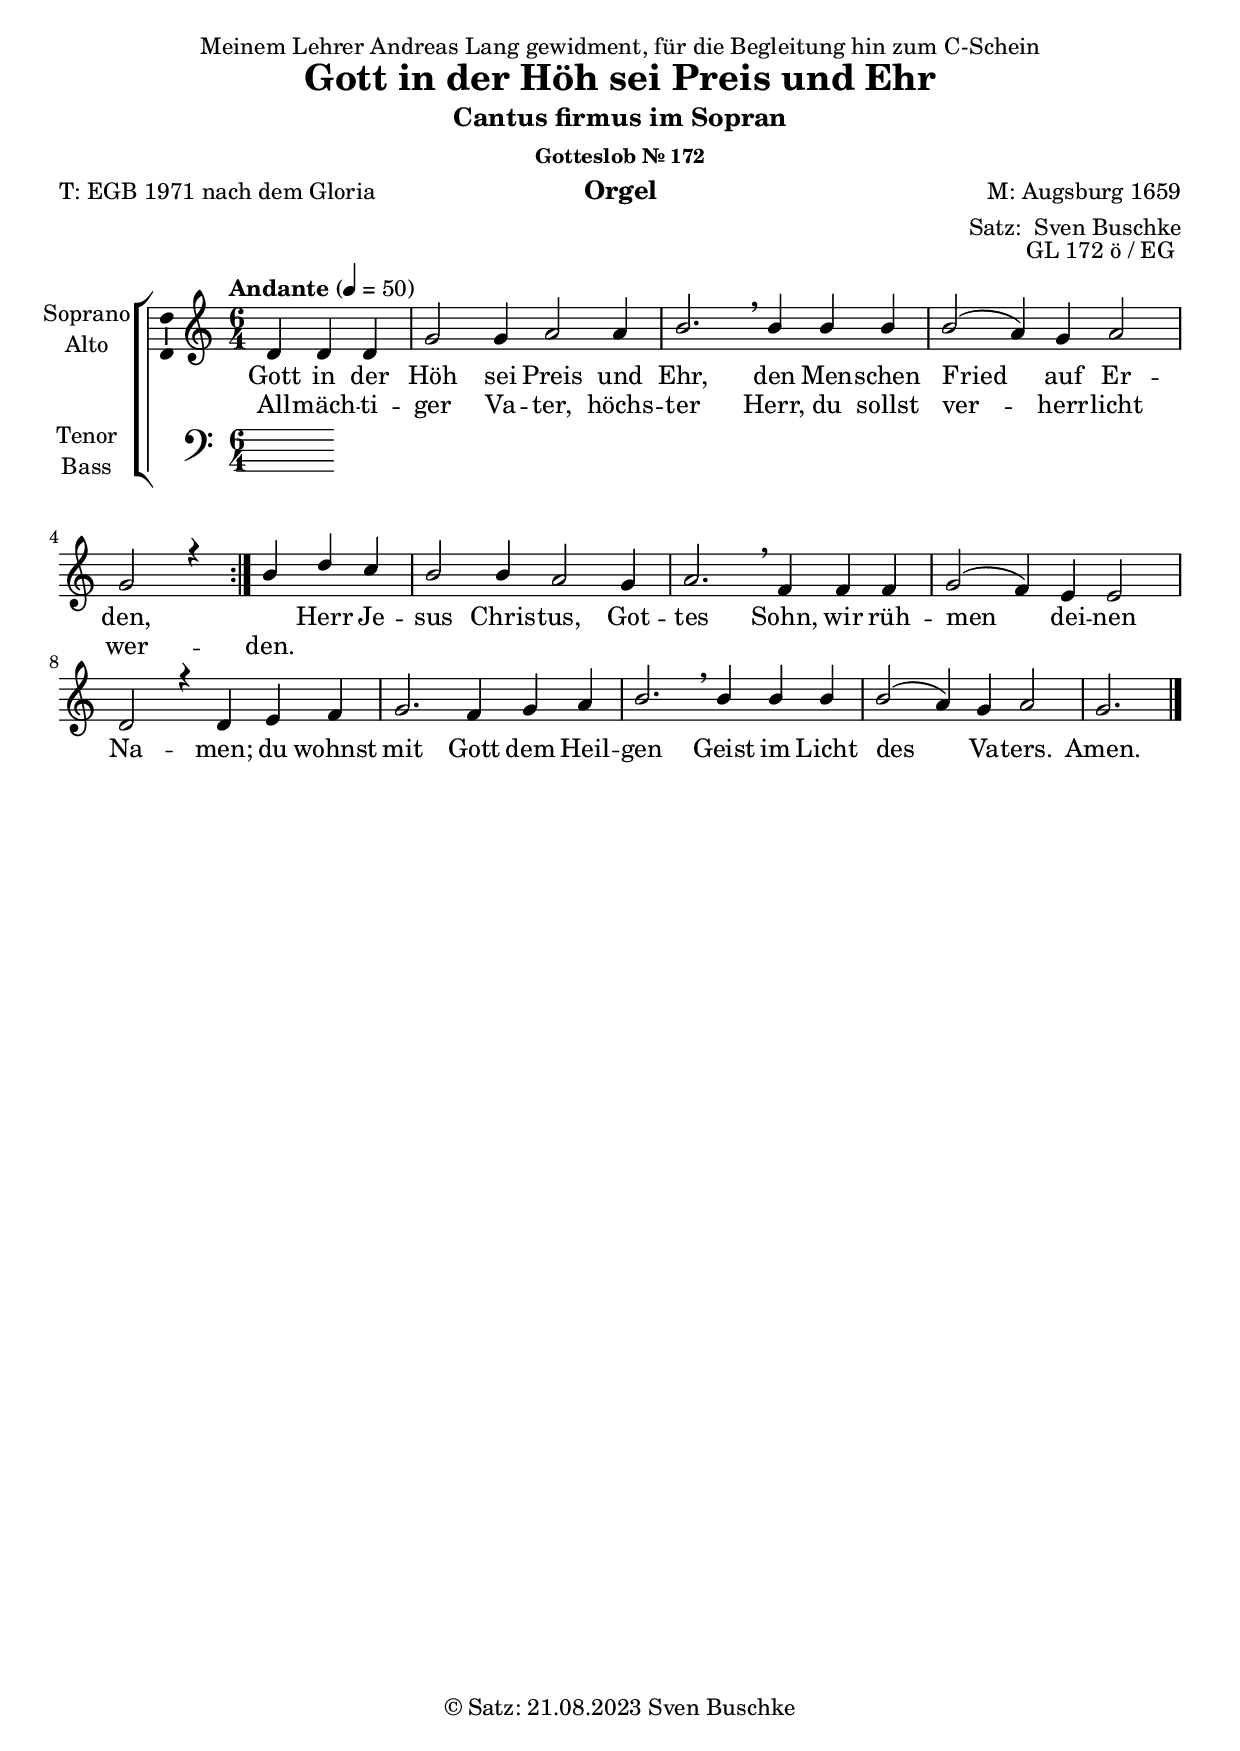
\version "2.24.1"
\language "english"

\include "predefined-guitar-fretboards.ly"
\header {
  dedication = "Meinem Lehrer Andreas Lang gewidment, für die Begleitung hin zum C-Schein"
  title = "Gott in der Höh sei Preis und Ehr"
  subsubtitle = "Gotteslob Nr. 172"
  instrument = "Orgel"
  composer = "M: Augsburg 1659"
  arranger = \markup { "Satz: " \with-url #"https://buschke.com" "Sven Buschke" }
  poet = "T: EGB 1971 nach dem Gloria"
  meter = ""
  piece = ""
  opus = "GL 172 ö / EG "
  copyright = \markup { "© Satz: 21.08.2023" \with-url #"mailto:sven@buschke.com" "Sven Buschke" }
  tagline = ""
}

global = {
  \key c \major
  \time 6/4
  \tempo "Andante" 4=50
}

scoreASoprano = \relative c'' {
  \global
  % Music follows here.
  \repeat volta 2 {
    \partial 2.
    d,4 d d
    g2 g4 a2 a4 b2.\breathe
    b4 b b b2(a4) g a2 g r4
  }
  b d c b2 b4 a2 g4 a2.\breathe
  f4 f f g2(f4) e e2 d r4
  d e f g2. f4 g a b2.\breathe
  b4 b b b2(a4) g a2 g2.
  \bar "|."
}

scoreAAlto = \relative c' {
  \global
  % Music follows here.
}

scoreATenor = \relative c' {
  \global
  % Music follows here.
}

scoreABass = \relative c {
  \global
  % Music follows here.
}

scoreAVerseA = \lyricmode {
  % Lyrics follow here.
  Gott in der Höh sei Preis und Ehr, den Men -- schen Fried auf Er -- den,
}

scoreAVerseB = \lyricmode {
  % Lyrics follow here.
  All -- mäch -- ti -- ger Va -- ter, höchs -- ter Herr, du sollst ver -- herr -- licht wer -- den.
}

scoreAVerseC = \lyricmode {
  % Lyrics follow here.
  Herr Je -- sus Chris -- tus, Got -- tes Sohn, wir rüh -- men dei -- nen Na -- men; du wohnst mit Gott dem Heil -- gen Geist im Licht des Va -- ters. Amen.
}

scoreAChordNames = \chordmode {
  \global
  \germanChords
  % Chords follow here.
}

scoreAFigBass = \figuremode {
  \global
  % Figures follow here.
}

scoreAChoirPart = \new ChoirStaff <<
  \new Staff \with {
    midiInstrument = "choir aahs"
    instrumentName = \markup \center-column { "Soprano" "Alto" }
  } <<
    \new Voice = "soprano" \with {
      \consists "Ambitus_engraver"
    } { \voiceOne \scoreASoprano }
    \new Voice = "alto" \with {
      \consists "Ambitus_engraver"
      \override Ambitus #'X-offset = #2.0
    } { \voiceTwo \scoreAAlto }
  >>
  \new Lyrics \with {
    \override VerticalAxisGroup #'staff-affinity = #CENTER
  } \lyricsto "soprano" {<<\scoreAVerseA \new Lyrics {\set associatedVoice = "soprano" \scoreAVerseB}>> \scoreAVerseC}
  \new Staff \with {
    midiInstrument = "choir aahs"
    instrumentName = \markup \center-column { "Tenor" "Bass" }
  } <<
    \clef bass
    \new Voice = "tenor" \with {
      \consists "Ambitus_engraver"
    } { \voiceOne \scoreATenor }
    \new Voice = "bass" \with {
      \consists "Ambitus_engraver"
      \override Ambitus #'X-offset = #2.0
    } { \voiceTwo \scoreABass }
  >>
>>

scoreAChordsPart = <<
  \new ChordNames \scoreAChordNames
  %   \scoreAChordNames
  %   \new FretBoards \scoreAChordNames
>>

scoreABassFiguresPart = \new FiguredBass \with {
  useBassFigureExtenders = ##t
} \scoreAFigBass

\bookpart {
  \header {
    subtitle = "Cantus firmus im Sopran"
  }
  \score {
    <<
      \scoreAChoirPart
      \scoreAChordsPart
      \scoreABassFiguresPart
    >>
    \layout { }
    \midi {
      \tempo 4=100
    }
  }
}

scoreBSoprano = \relative c'' {
  \global
  % Music follows here.

}

scoreBAlto = \relative c' {
  \global
  % Music follows here.

}

scoreBTenor = \relative c' {
  \global
  % Music follows here.

}

scoreBBass = \relative c {
  \global
  % Music follows here.

}

scoreBVerseA = \lyricmode {
  % Lyrics follow here.

}

scoreBVerseB = \lyricmode {
  % Lyrics follow here.

}

scoreBVerseC = \lyricmode {
  % Lyrics follow here.

}

scoreBChordNames = \chordmode {
  \global
  \germanChords
  % Chords follow here.

}

scoreBFigBass = \figuremode {
  \global
  % Figures follow here.

}

scoreBChoirPart = \new ChoirStaff <<
  \new Staff \with {
    midiInstrument = "choir aahs"
    instrumentName = \markup \center-column { "Soprano" "Alto" }
  } <<
    \new Voice = "soprano" \with {
      \consists "Ambitus_engraver"
    } { \voiceOne \scoreBSoprano }
    \new Voice = "alto" \with {
      \consists "Ambitus_engraver"
      \override Ambitus #'X-offset = #2.0
    } { \voiceTwo \scoreBAlto }
  >>
  \new Lyrics \with {
    \override VerticalAxisGroup #'staff-affinity = #CENTER
  } \lyricsto "soprano" {<<\scoreBVerseA \new Lyrics {\set associatedVoice = "soprano" \scoreBVerseB}>> \scoreBVerseC}
  \new Staff \with {
    midiInstrument = "choir aahs"
    instrumentName = \markup \center-column { "Tenor" "Bass" }
  } <<
    \clef bass
    \new Voice = "tenor" \with {
      \consists "Ambitus_engraver"
    } { \voiceOne \scoreBTenor }
    \new Voice = "bass" \with {
      \consists "Ambitus_engraver"
      \override Ambitus #'X-offset = #2.0
    } { \voiceTwo \scoreBBass }
  >>
>>

scoreBChordsPart = <<
  \new ChordNames \scoreBChordNames
  %   \scoreBChordNames
  %   \new FretBoards \scoreBChordNames
>>

scoreBBassFiguresPart = \new FiguredBass \with {
  useBassFigureExtenders = ##t
} \scoreBFigBass

\bookpart {
  \header {
    subtitle = "Cantus firmus im Tenor"
  }
  \score {
    <<
      \scoreBChoirPart
      \scoreBChordsPart
      \scoreBBassFiguresPart
    >>
    \layout { }
    \midi {
      \tempo 4=100
    }
  }
}

scoreCSoprano = \relative c'' {
  \global
  % Music follows here.

}

scoreCAlto = \relative c' {
  \global
  % Music follows here.

}

scoreCTenor = \relative c' {
  \global
  % Music follows here.

}

scoreCBass = \relative c {
  \global
  % Music follows here.

}

scoreCVerseA = \lyricmode {
  % Lyrics follow here.

}

scoreCVerseB = \lyricmode {
  % Lyrics follow here.

}

scoreCVerseC = \lyricmode {
  % Lyrics follow here.

}

scoreCChordNames = \chordmode {
  \global
  \germanChords
  % Chords follow here.

}

scoreCFigBass = \figuremode {
  \global
  % Figures follow here.

}

scoreCChoirPart = \new ChoirStaff <<
  \new Staff \with {
    midiInstrument = "choir aahs"
    instrumentName = \markup \center-column { "Soprano" "Alto" }
  } <<
    \new Voice = "soprano" \with {
      \consists "Ambitus_engraver"
    } { \voiceOne \scoreCSoprano }
    \new Voice = "alto" \with {
      \consists "Ambitus_engraver"
      \override Ambitus #'X-offset = #2.0
    } { \voiceTwo \scoreCAlto }
  >>
  \new Lyrics \with {
    \override VerticalAxisGroup #'staff-affinity = #CENTER
  } \lyricsto "soprano" {<<\scoreCVerseA \new Lyrics {\set associatedVoice = "soprano" \scoreCVerseB}>> \scoreCVerseC}
  \new Staff \with {
    midiInstrument = "choir aahs"
    instrumentName = \markup \center-column { "Tenor" "Bass" }
  } <<
    \clef bass
    \new Voice = "tenor" \with {
      \consists "Ambitus_engraver"
    } { \voiceOne \scoreCTenor }
    \new Voice = "bass" \with {
      \consists "Ambitus_engraver"
      \override Ambitus #'X-offset = #2.0
    } { \voiceTwo \scoreCBass }
  >>
>>

scoreCChordsPart = <<
  \new ChordNames \scoreCChordNames
  %   \scoreCChordNames
  %   \new FretBoards \scoreCChordNames
>>

scoreCBassFiguresPart = \new FiguredBass \with {
  useBassFigureExtenders = ##t
} \scoreCFigBass

\bookpart {
  \header {
    subtitle = "Cantus firmus im Bass"
  }
  \score {
    <<
      \scoreCChoirPart
      \scoreCChordsPart
      \scoreCBassFiguresPart
    >>
    \layout { }
    \midi {
      \tempo 4=100
    }
  }
}

scoreDSoprano = \relative c'' {
  \global
  % Music follows here.

}

scoreDAlto = \relative c' {
  \global
  % Music follows here.

}

scoreDTenor = \relative c' {
  \global
  % Music follows here.

}

scoreDBass = \relative c {
  \global
  % Music follows here.

}

scoreDVerseA = \lyricmode {
  % Lyrics follow here.

}

scoreDVerseB = \lyricmode {
  % Lyrics follow here.

}

scoreDVerseC = \lyricmode {
  % Lyrics follow here.

}

scoreDChordNames = \chordmode {
  \global
  \germanChords
  % Chords follow here.

}

scoreDFigBass = \figuremode {
  \global
  % Figures follow here.

}

scoreDChoirPart = \new ChoirStaff <<
  \new Staff \with {
    midiInstrument = "choir aahs"
    instrumentName = \markup \center-column { "Soprano" "Alto" }
  } <<
    \new Voice = "soprano" \with {
      \consists "Ambitus_engraver"
    } { \voiceOne \scoreDSoprano }
    \new Voice = "alto" \with {
      \consists "Ambitus_engraver"
      \override Ambitus #'X-offset = #2.0
    } { \voiceTwo \scoreDAlto }
  >>
  \new Lyrics \with {
    \override VerticalAxisGroup #'staff-affinity = #CENTER
  } \lyricsto "soprano" {<<\scoreDVerseA \new Lyrics {\set associatedVoice = "soprano" \scoreDVerseB}>> \scoreDVerseC}
  \new Staff \with {
    midiInstrument = "choir aahs"
    instrumentName = \markup \center-column { "Tenor" "Bass" }
  } <<
    \clef bass
    \new Voice = "tenor" \with {
      \consists "Ambitus_engraver"
    } { \voiceOne \scoreDTenor }
    \new Voice = "bass" \with {
      \consists "Ambitus_engraver"
      \override Ambitus #'X-offset = #2.0
    } { \voiceTwo \scoreDBass }
  >>
>>

scoreDChordsPart = <<
  \new ChordNames \scoreDChordNames
  %   \scoreDChordNames
  %   \new FretBoards \scoreDChordNames
>>

scoreDBassFiguresPart = \new FiguredBass \with {
  useBassFigureExtenders = ##t
} \scoreDFigBass

\bookpart {
  \header {
    subtitle = "Cantus firmus im Alt"
  }
  \score {
    <<
      \scoreDChoirPart
      \scoreDChordsPart
      \scoreDBassFiguresPart
    >>
    \layout { }
    \midi {
      \tempo 4=100
    }
  }
}